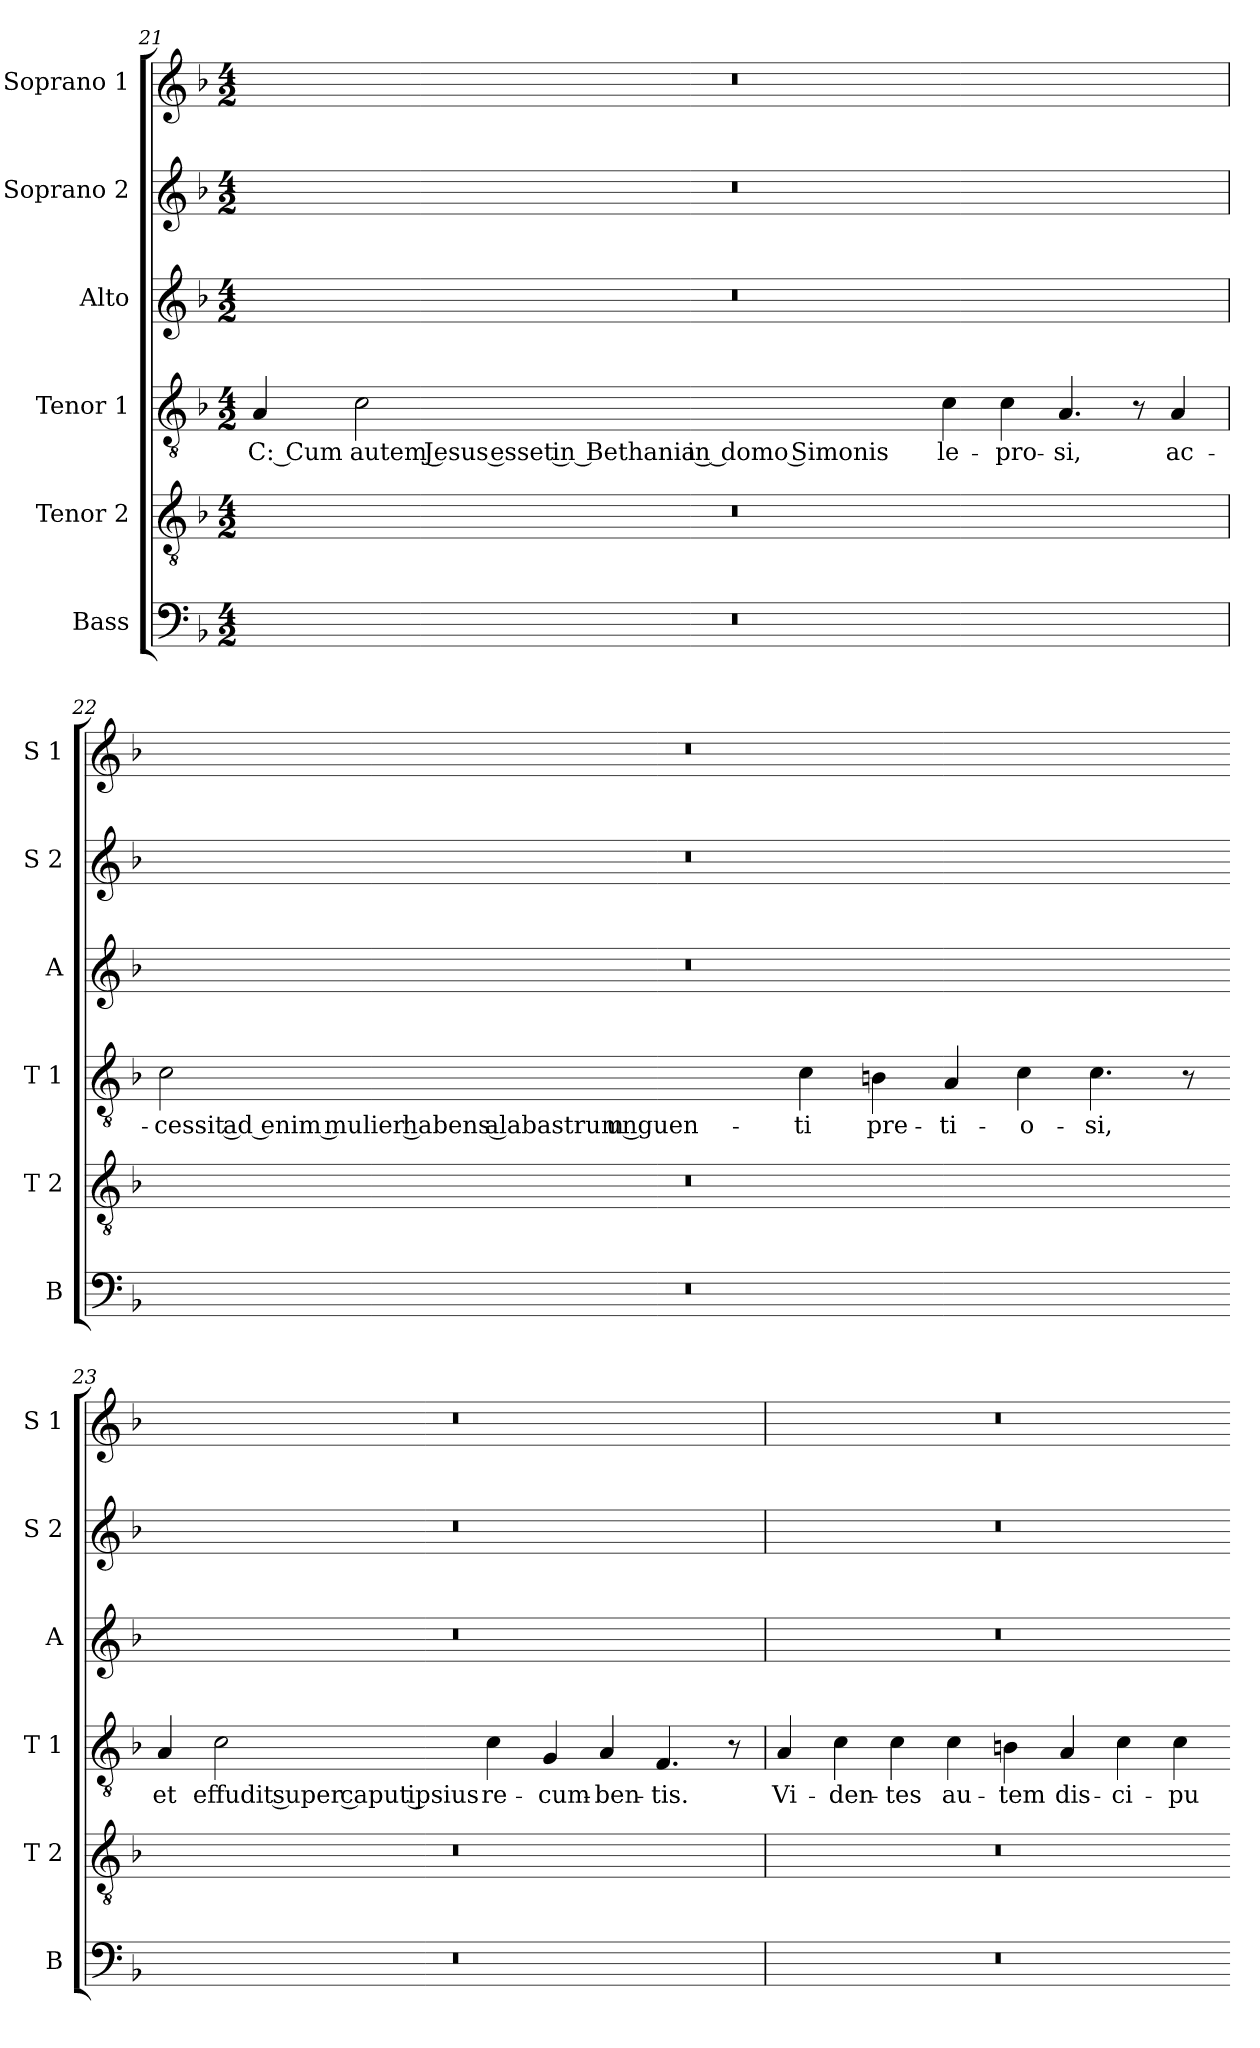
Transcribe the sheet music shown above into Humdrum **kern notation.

**kern	**kern	**kern	**text	**kern	**kern	**kern
*part6	*part5	*part4	*part4	*part3	*part2	*part1
*staff6	*staff5	*staff4	*staff4	*staff3	*staff2	*staff1
*I"Bass	*I"Tenor 2	*I"Tenor 1	*	*I"Alto	*I"Soprano 2	*I"Soprano 1
*I'B	*I'T 2	*I'T 1	*	*I'A	*I'S 2	*I'S 1
!!LO:LB:g=z
*clefF4	*clefGv2	*clefGv2	*	*clefG2	*clefG2	*clefG2
*k[b-]	*k[b-]	*k[b-]	*	*k[b-]	*k[b-]	*k[b-]
*F:	*F:	*F:	*	*F:	*F:	*F:
*M4/2	*M4/2	*M4/2	*	*M4/2	*M4/2	*M4/2
=21	=21	=21	=21	=21	=21	=21
!	!	!	!LO:LY:b	!	!	!
0r	0r	4A/	C: Cum	0r	0r	0r
!	!	!	!LO:LY:b	!	!	!
.	.	2c\	autem Jesus esset in Bethania in domo Simonis	.	.	.
!	!	!	!LO:LY:b	!	!	!
.	.	4c\	le-	.	.	.
!	!	!	!LO:LY:b	!	!	!
.	.	4c\	-pro-	.	.	.
!	!	!	!LO:LY:b	!	!	!
.	.	4.A/	-si,	.	.	.
.	.	8r	.	.	.	.
!	!	!	!LO:LY:b	!	!	!
.	.	4A/	ac-	.	.	.
!!LO:LB:g=z
=22	=22	=22	=22	=22	=22	=22
!	!	!	!LO:LY:b	!	!	!
0r	0r	2c\	-cessit ad enim mulier habens alabastrum unguen-	0r	0r	0r
!	!	!	!LO:LY:b	!	!	!
.	.	4c\	-ti	.	.	.
!	!	!	!LO:LY:b	!	!	!
.	.	4Bn\	pre-	.	.	.
!	!	!	!LO:LY:b	!	!	!
.	.	4A/	-ti-	.	.	.
!	!	!	!LO:LY:b	!	!	!
.	.	4c\	-o-	.	.	.
!	!	!	!LO:LY:b	!	!	!
.	.	4.c\	-si,	.	.	.
.	.	8r	.	.	.	.
=23-	=23-	=23-	=23-	=23-	=23-	=23-
!	!	!	!LO:LY:b	!	!	!
0r	0r	4A/	et	0r	0r	0r
!	!	!	!LO:LY:b	!	!	!
.	.	2c\	effudit super caput ipsius	.	.	.
!	!	!	!LO:LY:b	!	!	!
.	.	4c\	re-	.	.	.
!	!	!	!LO:LY:b	!	!	!
.	.	4G/	-cum-	.	.	.
!	!	!	!LO:LY:b	!	!	!
.	.	4A/	-ben-	.	.	.
!	!	!	!LO:LY:b	!	!	!
.	.	4.F/	-tis.	.	.	.
.	.	8r	.	.	.	.
!!LO:LB:g=z
=24	=24	=24	=24	=24	=24	=24
!	!	!	!LO:LY:b	!	!	!
0r	0r	4A/	Vi-	0r	0r	0r
!	!	!	!LO:LY:b	!	!	!
.	.	4c\	-den-	.	.	.
!	!	!	!LO:LY:b	!	!	!
.	.	4c\	-tes	.	.	.
!	!	!	!LO:LY:b	!	!	!
.	.	4c\	au-	.	.	.
!	!	!	!LO:LY:b	!	!	!
.	.	4Bn\	-tem	.	.	.
!	!	!	!LO:LY:b	!	!	!
.	.	4A/	dis-	.	.	.
!	!	!	!LO:LY:b	!	!	!
.	.	4c\	-ci-	.	.	.
!	!	!	!LO:LY:b	!	!	!
.	.	4c\	-pu-	.	.	.
=-	=-	=-	=-	=-	=-	=-
*-	*-	*-	*-	*-	*-	*-
